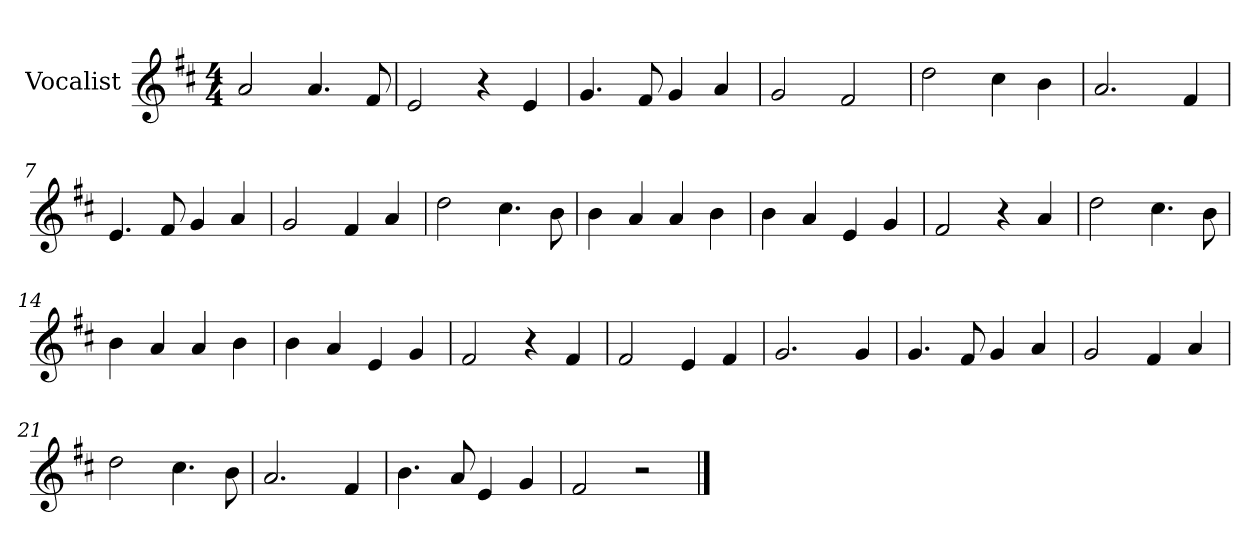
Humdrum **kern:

**kern
*part1
*staff1
*I"Vocalist
*k[f#c#]
*D:
*M4/4
=1
2a
4.a
8f#
=2
2e
4r
4e
=3
4.g
8f#
4g
4a
=4
2g
2f#
=5
2dd
4cc#
4b
=6
2.a
4f#
=7
4.e
8f#
4g
4a
=8
2g
4f#
4a
=9
2dd
4.cc#
8b
=10
4b
4a
4a
4b
=11
4b
4a
4e
4g
=12
2f#
4r
4a
=13
2dd
4.cc#
8b
=14
4b
4a
4a
4b
=15
4b
4a
4e
4g
=16
2f#
4r
4f#
=17
2f#
4e
4f#
=18
2.g
4g
=19
4.g
8f#
4g
4a
=20
2g
4f#
4a
=21
2dd
4.cc#
8b
=22
2.a
4f#
=23
4.b
8a
4e
4g
=24
2f#
2r
==
*-
